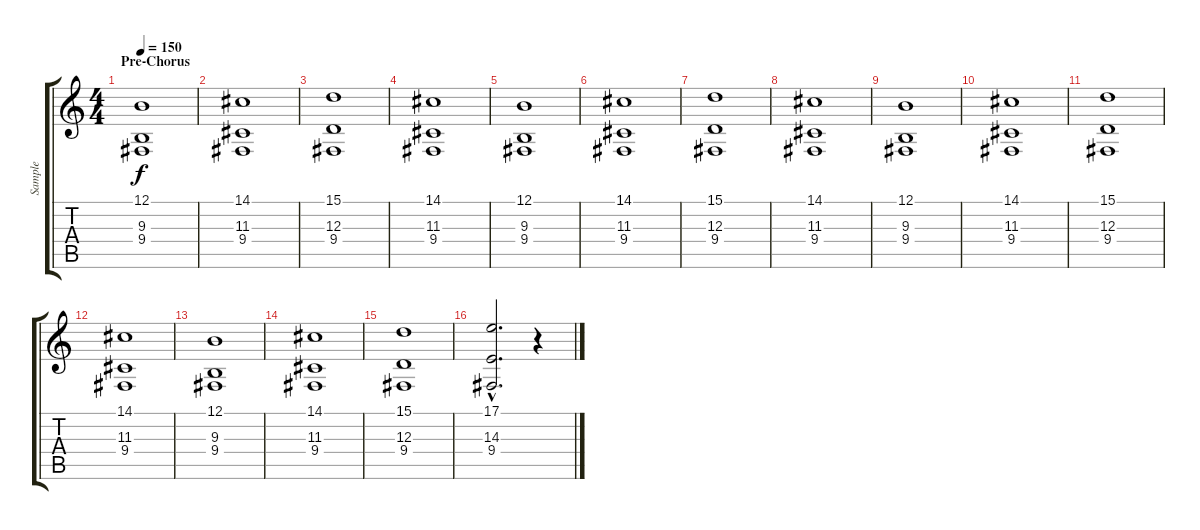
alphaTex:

\track ("Sample" "Sample") {instrument choiraahs}
\staff {score tabs}
\tuning (B3 Gb3 D3 A2 E2 B1) {hide}
\ts (4 4)
\section ("" "Pre-Chorus")
\tempo 150
\clef g2
\ks c
(12.1 9.3 9.4).1{dy f} |
(14.1 11.3 9.4).1 |
(15.1 12.3 9.4).1 |
(14.1 11.3 9.4).1 |
(12.1 9.3 9.4).1 |
(14.1 11.3 9.4).1 |
(15.1 12.3 9.4).1 |
(14.1 11.3 9.4).1 |
(12.1 9.3 9.4).1 |
(14.1 11.3 9.4).1 |
(15.1 12.3 9.4).1 |
(14.1 11.3 9.4).1 |
(12.1 9.3 9.4).1 |
(14.1 11.3 9.4).1 |
(15.1 12.3 9.4).1 |
(17.1{hac} 14.3{hac} 9.4{hac}).2{d} r.4
